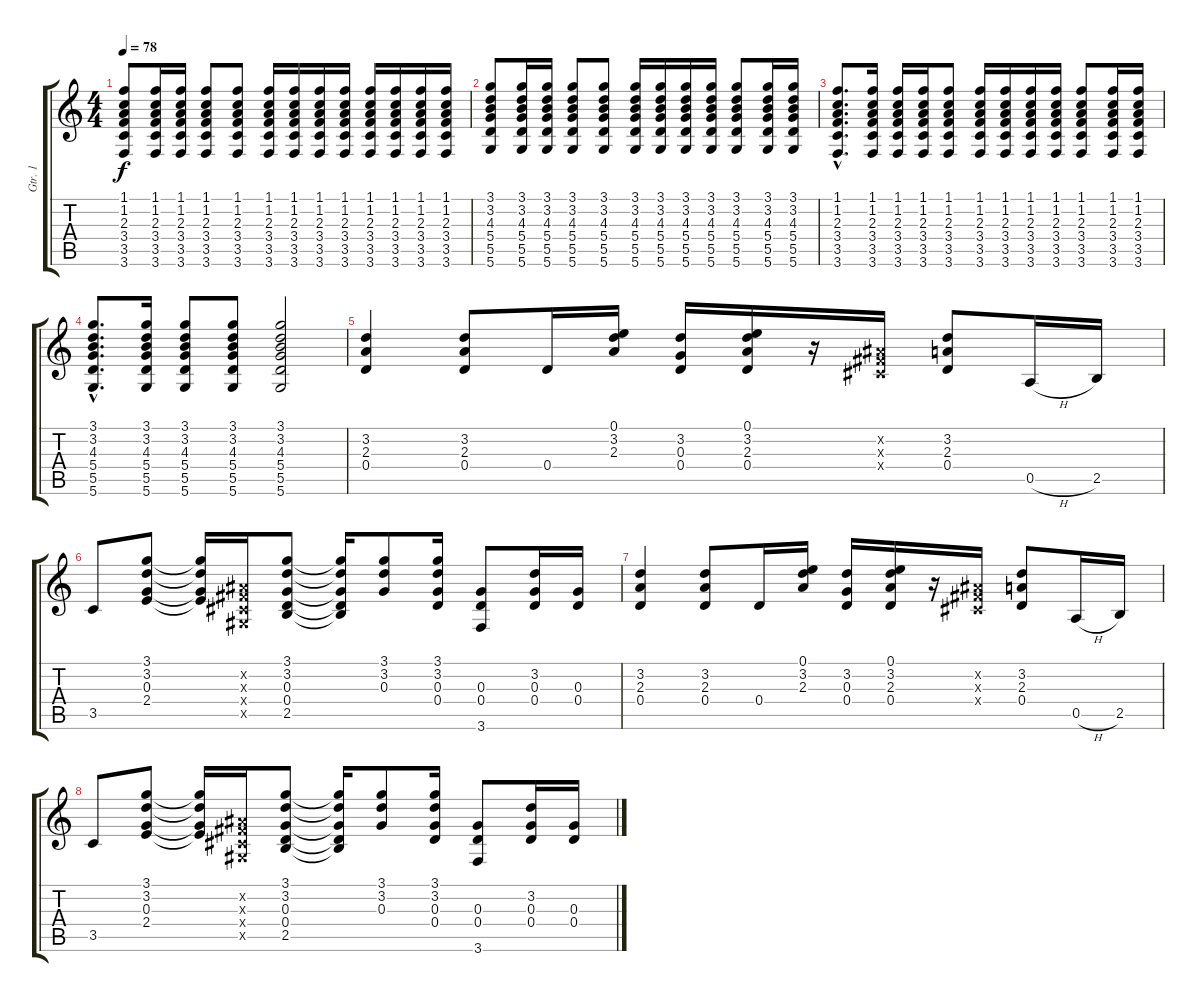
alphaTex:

\track ("Gtr. 1" "Gtr. 1") {instrument acousticguitarsteel}
\staff {score tabs}
\tuning (E4 B3 G3 D3 A2 D2) {hide}
\ts (4 4)
\tempo 78
\clef g2
\ks c
(1.1 1.2 2.3 3.4 3.5 3.6).8{dy f} (1.1 1.2 2.3 3.4 3.5 3.6).16 (1.1 1.2 2.3 3.4 3.5 3.6).16 (1.1 1.2 2.3 3.4 3.5 3.6).8 (1.1 1.2 2.3 3.4 3.5 3.6).8 (1.1 1.2 2.3 3.4 3.5 3.6).16 (1.1 1.2 2.3 3.4 3.5 3.6).16 (1.1 1.2 2.3 3.4 3.5 3.6).16 (1.1 1.2 2.3 3.4 3.5 3.6).16 (1.1 1.2 2.3 3.4 3.5 3.6).16 (1.1 1.2 2.3 3.4 3.5 3.6).16 (1.1 1.2 2.3 3.4 3.5 3.6).16 (1.1 1.2 2.3 3.4 3.5 3.6).16 |
(3.1 3.2 4.3 5.4 5.5 5.6).8 (3.1 3.2 4.3 5.4 5.5 5.6).16 (3.1 3.2 4.3 5.4 5.5 5.6).16 (3.1 3.2 4.3 5.4 5.5 5.6).8 (3.1 3.2 4.3 5.4 5.5 5.6).8 (3.1 3.2 4.3 5.4 5.5 5.6).16 (3.1 3.2 4.3 5.4 5.5 5.6).16 (3.1 3.2 4.3 5.4 5.5 5.6).16 (3.1 3.2 4.3 5.4 5.5 5.6).16 (3.1 3.2 4.3 5.4 5.5 5.6).8 (3.1 3.2 4.3 5.4 5.5 5.6).16 (3.1 3.2 4.3 5.4 5.5 5.6).16 |
(1.1{hac} 1.2{hac} 2.3{hac} 3.4{hac} 3.5{hac} 3.6{hac}).8{d} (1.1 1.2 2.3 3.4 3.5 3.6).16 (1.1 1.2 2.3 3.4 3.5 3.6).16 (1.1 1.2 2.3 3.4 3.5 3.6).16 (1.1 1.2 2.3 3.4 3.5 3.6).8 (1.1 1.2 2.3 3.4 3.5 3.6).16 (1.1 1.2 2.3 3.4 3.5 3.6).16 (1.1 1.2 2.3 3.4 3.5 3.6).16 (1.1 1.2 2.3 3.4 3.5 3.6).16 (1.1 1.2 2.3 3.4 3.5 3.6).8 (1.1 1.2 2.3 3.4 3.5 3.6).16 (1.1 1.2 2.3 3.4 3.5 3.6).16 |
(3.1{hac} 3.2{hac} 4.3{hac} 5.4{hac} 5.5{hac} 5.6{hac}).8{d} (3.1 3.2 4.3 5.4 5.5 5.6).16 (3.1 3.2 4.3 5.4 5.5 5.6).8 (3.1 3.2 4.3 5.4 5.5 5.6).8 (3.1 3.2 4.3 5.4 5.5 5.6).2 |
(3.2 2.3 0.4).4 (3.2 2.3 0.4).8 0.4.16 (0.1 3.2 2.3).16 (3.2 0.3 0.4).16 (0.1 3.2 2.3 0.4).16 r.16 (-1.2{x} -1.3{x} -1.4{x}).16 (3.2 2.3 0.4).8 0.5{h}.16 2.5.16 |
3.5.8 (3.1 3.2 0.3 2.4).8 (3.1{t} 3.2{t} 0.3{t} 2.4{t}).16 (-1.2{x} -1.3{x} -1.4{x} -1.5{x}).16 (3.1 3.2 0.3 0.4 2.5).8 (3.1{t} 3.2{t} 0.3{t} 0.4{t} 2.5{t}).16 (3.1 3.2 0.3).8 (3.1 3.2 0.3 0.4).16 (0.3 0.4 3.6).8 (3.2 0.3 0.4).16 (0.3 0.4).16 |
(3.2 2.3 0.4).4 (3.2 2.3 0.4).8 0.4.16 (0.1 3.2 2.3).16 (3.2 0.3 0.4).16 (0.1 3.2 2.3 0.4).16 r.16 (-1.2{x} -1.3{x} -1.4{x}).16 (3.2 2.3 0.4).8 0.5{h}.16 2.5.16 |
3.5.8 (3.1 3.2 0.3 2.4).8 (3.1{t} 3.2{t} 0.3{t} 2.4{t}).16 (-1.2{x} -1.3{x} -1.4{x} -1.5{x}).16 (3.1 3.2 0.3 0.4 2.5).8 (3.1{t} 3.2{t} 0.3{t} 0.4{t} 2.5{t}).16 (3.1 3.2 0.3).8 (3.1 3.2 0.3 0.4).16 (0.3 0.4 3.6).8 (3.2 0.3 0.4).16 (0.3 0.4).16
